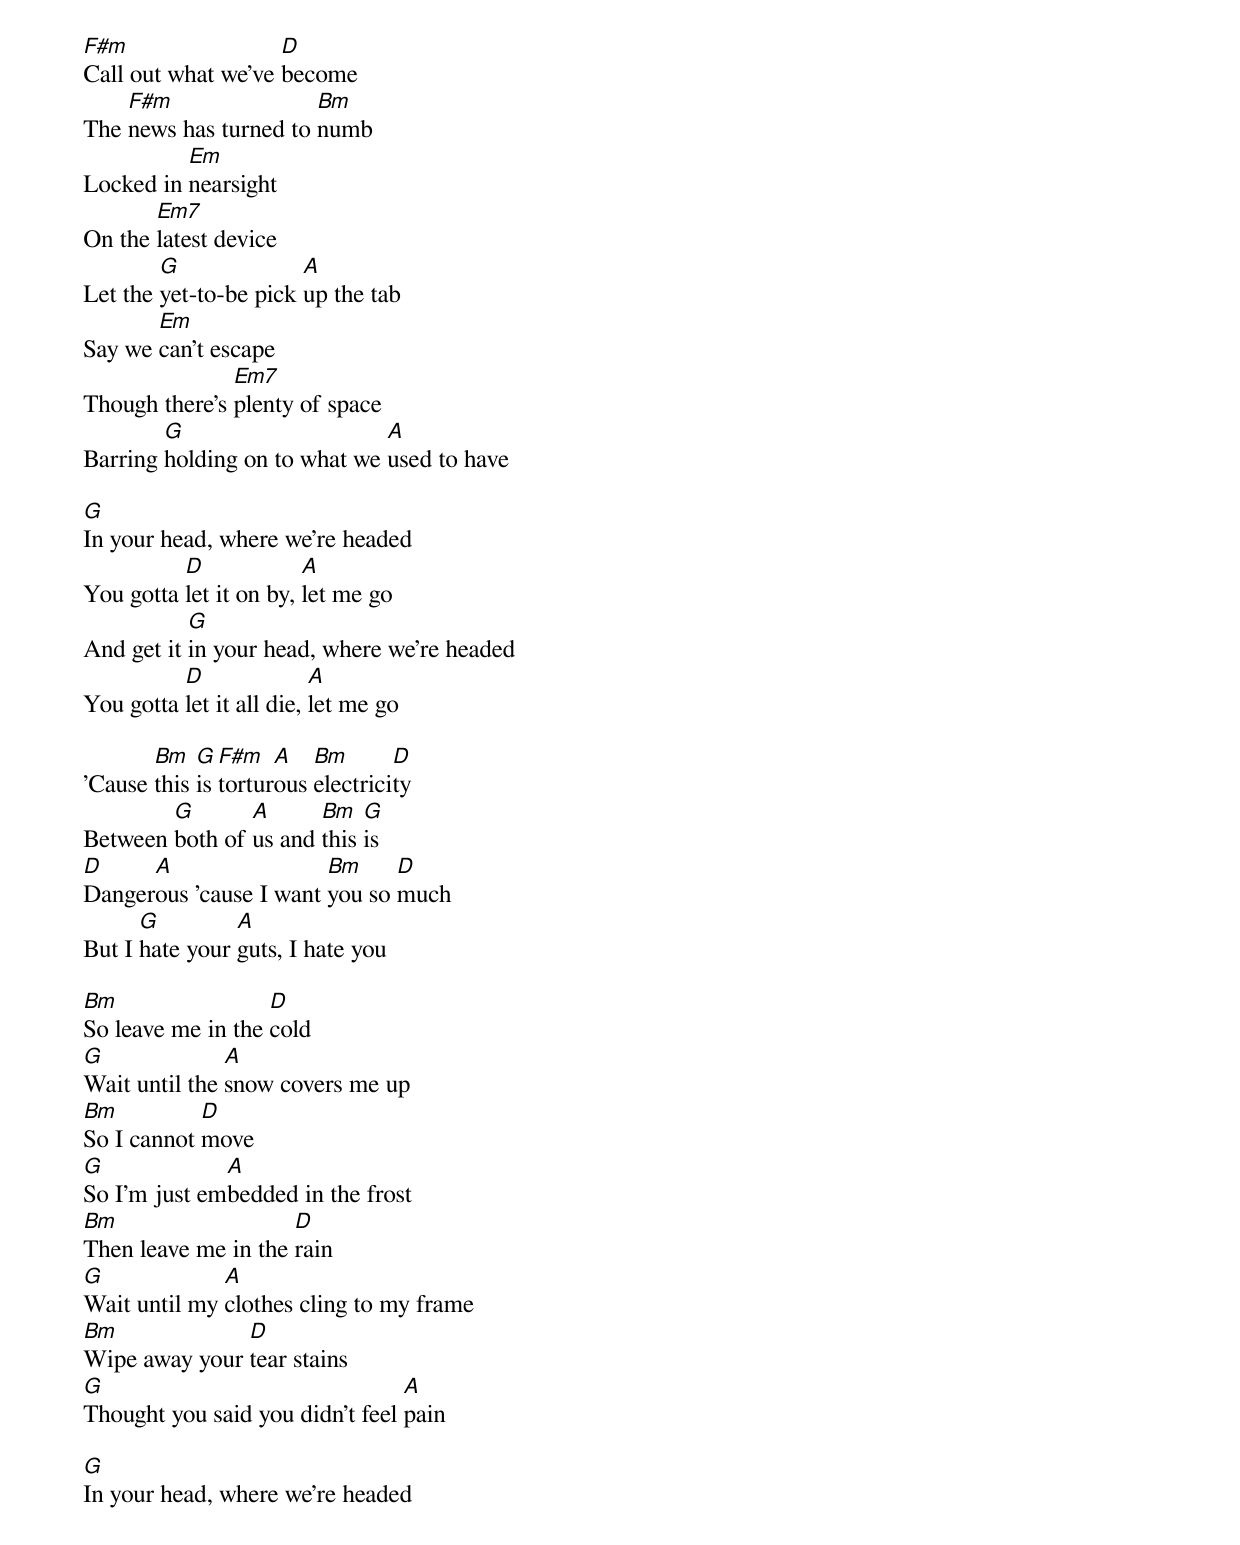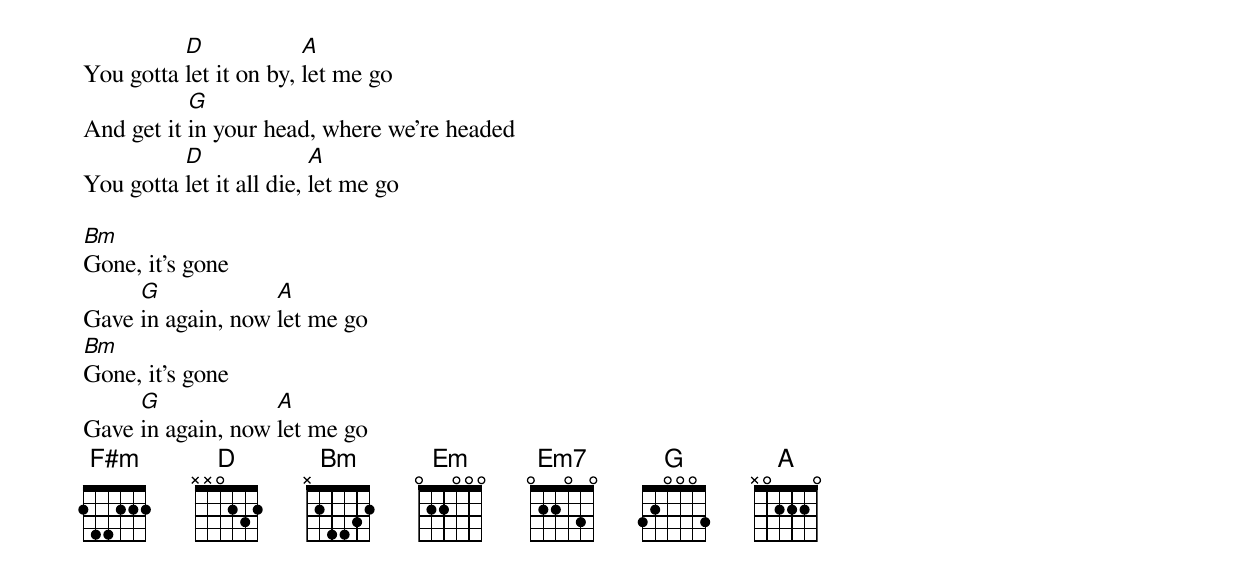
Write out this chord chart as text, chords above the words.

F#m                 D
Call out what we’ve become
    F#m                Bm
The news has turned to numb
          Em
Locked in nearsight
       Em7
On the latest device
        G              A
Let the yet-to-be pick up the tab
       Em
Say we can’t escape
               Em7
Though there’s plenty of space
        G                     A
Barring holding on to what we used to have

G
In your head, where we’re headed
          D             A
You gotta let it on by, let me go
           G
And get it in your head, where we’re headed
          D               A
You gotta let it all die, let me go

       Bm   G  F#m   A   Bm       D
'Cause this is torturous electricity
        G       A      Bm   G
Between both of us and this is
D     A                 Bm     D
Dangerous 'cause I want you so much
      G         A
But I hate your guts, I hate you

Bm                 D
So leave me in the cold
G              A
Wait until the snow covers me up
Bm          D
So I cannot move
G             A
So I'm just embedded in the frost
Bm                   D
Then leave me in the rain
G             A
Wait until my clothes cling to my frame
Bm             D
Wipe away your tear stains
G                                A
Thought you said you didn't feel pain

G
In your head, where we’re headed
          D             A
You gotta let it on by, let me go
           G
And get it in your head, where we’re headed
          D               A
You gotta let it all die, let me go

Bm
Gone, it’s gone
     G             A
Gave in again, now let me go
Bm
Gone, it’s gone
     G             A
Gave in again, now let me go
